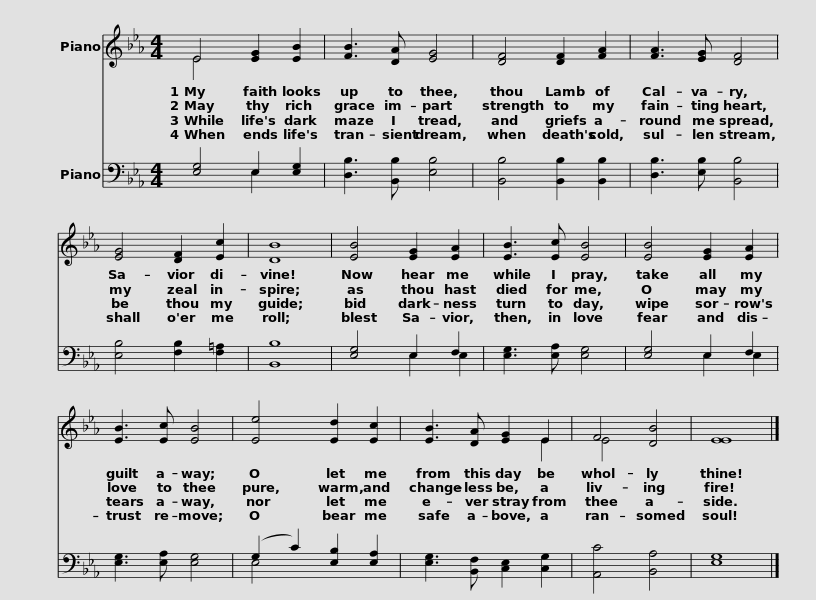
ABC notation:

X:1
%%score ( 1 2 ) ( 3 4 )
L:1/8
M:4/4
I:linebreak $
K:Eb
V:1 treble
V:2 treble
V:3 bass
V:4 bass
V:1
 E4 [EG]2 [EB]2 | [FB]3 [DA] [EG]4 | [DF]4 [DF]2 [FA]2 | [FA]3 [EG] [DF]4 | [EG]4 [DF]2 [Ec]2 | %5
 [DB]8 |$ [EB]4 [EG]2 [EA]2 | [EB]3 [Ec] [EB]4 | [EB]4 [EG]2 [EA]2 | [EB]3 [Ec] [EB]4 |$ %10
 [Ee]4 [Ed]2 [Ec]2 | [EB]3 [DA] [EG]2 E2 | F4 [DB]4 | [EE]8 |] %14
V:2
 E4 x4 | x8 | x8 | x8 | x8 | %5
 x8 |$ x8 | x8 | x8 | x8 |$ %10
 x8 | x6 E2 | E4 x4 | x8 |] %14
V:3
 [E,G,]4 E,2 [E,G,]2 | [D,B,]3 [B,,B,] [E,B,]4 | [B,,B,]4 [B,,B,]2 [B,,B,]2 | [D,B,]3 [E,B,] [B,,B,]4 | [E,B,]4 [F,B,]2 [F,=A,]2 | %5
 [B,,B,]8 |$ [E,G,]4 E,2 F,2 | [E,G,]3 [E,A,] [E,G,]4 | [E,G,]4 E,2 F,2 | [E,G,]3 [E,A,] [E,G,]4 |$ %10
 (G,2 C2) [E,B,]2 [E,A,]2 | [E,G,]3 [B,,F,] [C,E,]2 [C,G,]2 | [A,,C]4 [B,,A,]4 | [E,G,]8 |] %14
V:4
 x4 E,2 x2 | x8 | x8 | x8 | x8 | %5
 x8 |$ x4 E,2 E,2 | x8 | x4 E,2 E,2 | x8 |$ %10
 E,4 x4 | x8 | x8 | x8 |] %14
